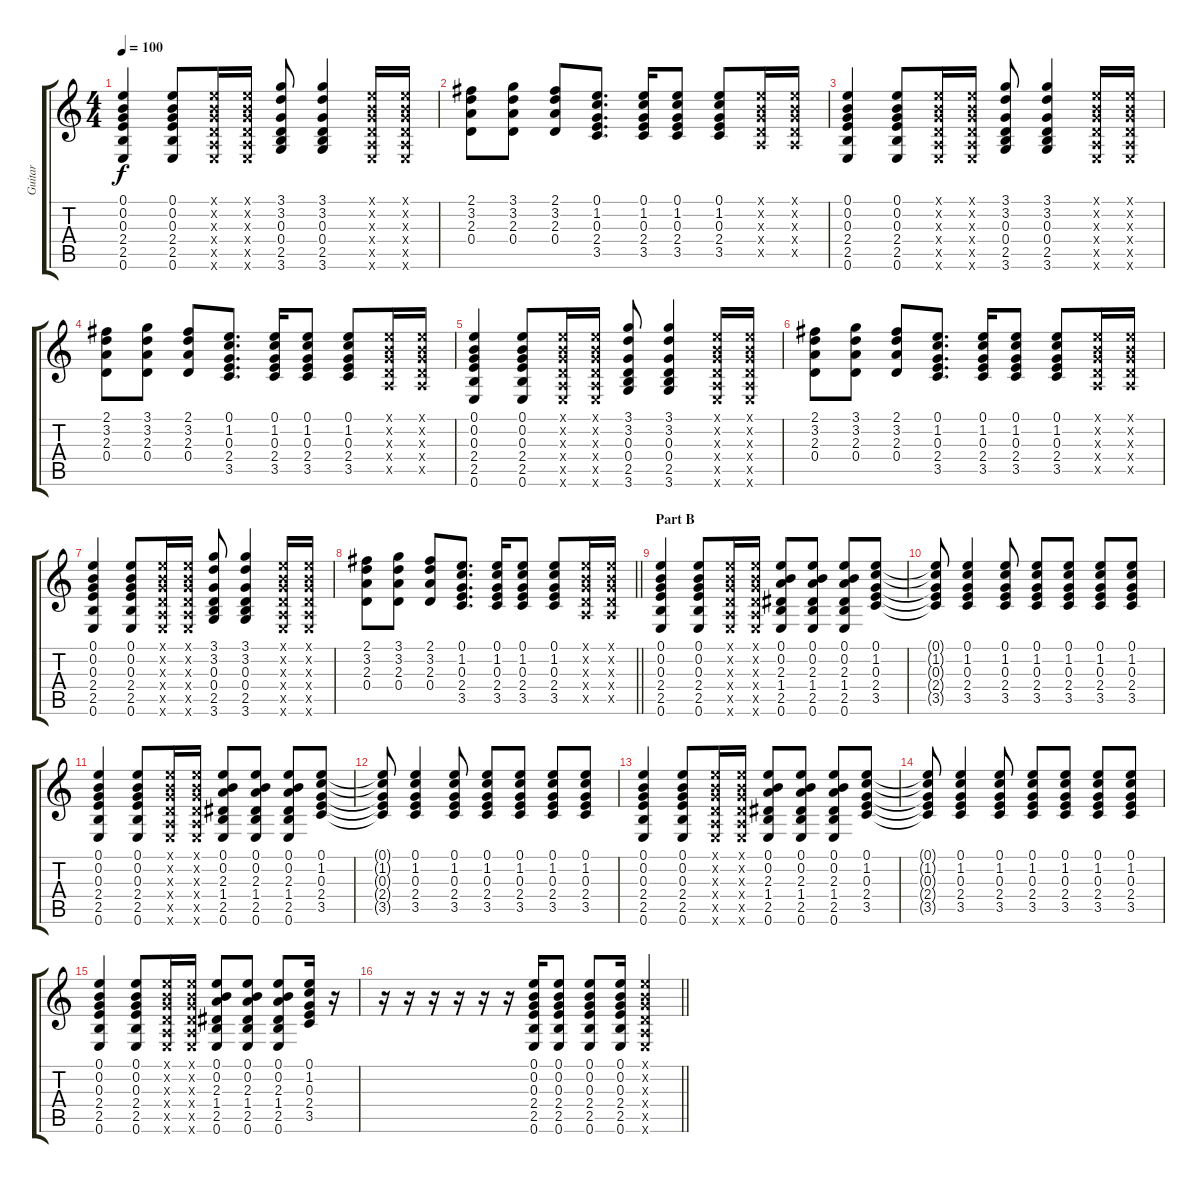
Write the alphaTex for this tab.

\track ("Guitar" "Guitar") {instrument acousticguitarsteel}
\staff {score tabs}
\tuning (E4 B3 G3 D3 A2 E2) {hide}
\ts (4 4)
\tempo 100
\clef g2
\ks c
(0.1 0.2 0.3 2.4 2.5 0.6).4{dy f} (0.1 0.2 0.3 2.4 2.5 0.6).8 (0.1{x} 0.2{x} 0.3{x} 0.4{x} 0.5{x} 0.6{x}).16 (0.1{x} 0.2{x} 0.3{x} 0.4{x} 0.5{x} 0.6{x}).16 (3.1 3.2 0.3 0.4 2.5 3.6).8 (3.1 3.2 0.3 0.4 2.5 3.6).4 (0.1{x} 0.2{x} 0.3{x} 0.4{x} 0.5{x} 0.6{x}).16 (0.1{x} 0.2{x} 0.3{x} 0.4{x} 0.5{x} 0.6{x}).16 |
(2.1 3.2 2.3 0.4).8 (3.1 3.2 2.3 0.4).8 (2.1 3.2 2.3 0.4).8 (0.1 1.2 0.3 2.4 3.5).8{d} (0.1 1.2 0.3 2.4 3.5).16 (0.1 1.2 0.3 2.4 3.5).8 (0.1 1.2 0.3 2.4 3.5).8 (0.1{x} 0.2{x} 0.3{x} 0.4{x} 0.5{x}).16 (0.1{x} 0.2{x} 0.3{x} 0.4{x} 0.5{x}).16 |
(0.1 0.2 0.3 2.4 2.5 0.6).4 (0.1 0.2 0.3 2.4 2.5 0.6).8 (0.1{x} 0.2{x} 0.3{x} 0.4{x} 0.5{x} 0.6{x}).16 (0.1{x} 0.2{x} 0.3{x} 0.4{x} 0.5{x} 0.6{x}).16 (3.1 3.2 0.3 0.4 2.5 3.6).8 (3.1 3.2 0.3 0.4 2.5 3.6).4 (0.1{x} 0.2{x} 0.3{x} 0.4{x} 0.5{x} 0.6{x}).16 (0.1{x} 0.2{x} 0.3{x} 0.4{x} 0.5{x} 0.6{x}).16 |
(2.1 3.2 2.3 0.4).8 (3.1 3.2 2.3 0.4).8 (2.1 3.2 2.3 0.4).8 (0.1 1.2 0.3 2.4 3.5).8{d} (0.1 1.2 0.3 2.4 3.5).16 (0.1 1.2 0.3 2.4 3.5).8 (0.1 1.2 0.3 2.4 3.5).8 (0.1{x} 0.2{x} 0.3{x} 0.4{x} 0.5{x}).16 (0.1{x} 0.2{x} 0.3{x} 0.4{x} 0.5{x}).16 |
(0.1 0.2 0.3 2.4 2.5 0.6).4 (0.1 0.2 0.3 2.4 2.5 0.6).8 (0.1{x} 0.2{x} 0.3{x} 0.4{x} 0.5{x} 0.6{x}).16 (0.1{x} 0.2{x} 0.3{x} 0.4{x} 0.5{x} 0.6{x}).16 (3.1 3.2 0.3 0.4 2.5 3.6).8 (3.1 3.2 0.3 0.4 2.5 3.6).4 (0.1{x} 0.2{x} 0.3{x} 0.4{x} 0.5{x} 0.6{x}).16 (0.1{x} 0.2{x} 0.3{x} 0.4{x} 0.5{x} 0.6{x}).16 |
(2.1 3.2 2.3 0.4).8 (3.1 3.2 2.3 0.4).8 (2.1 3.2 2.3 0.4).8 (0.1 1.2 0.3 2.4 3.5).8{d} (0.1 1.2 0.3 2.4 3.5).16 (0.1 1.2 0.3 2.4 3.5).8 (0.1 1.2 0.3 2.4 3.5).8 (0.1{x} 0.2{x} 0.3{x} 0.4{x} 0.5{x}).16 (0.1{x} 0.2{x} 0.3{x} 0.4{x} 0.5{x}).16 |
(0.1 0.2 0.3 2.4 2.5 0.6).4 (0.1 0.2 0.3 2.4 2.5 0.6).8 (0.1{x} 0.2{x} 0.3{x} 0.4{x} 0.5{x} 0.6{x}).16 (0.1{x} 0.2{x} 0.3{x} 0.4{x} 0.5{x} 0.6{x}).16 (3.1 3.2 0.3 0.4 2.5 3.6).8 (3.1 3.2 0.3 0.4 2.5 3.6).4 (0.1{x} 0.2{x} 0.3{x} 0.4{x} 0.5{x} 0.6{x}).16 (0.1{x} 0.2{x} 0.3{x} 0.4{x} 0.5{x} 0.6{x}).16 |
\barLineRight lightlight
(2.1 3.2 2.3 0.4).8 (3.1 3.2 2.3 0.4).8 (2.1 3.2 2.3 0.4).8 (0.1 1.2 0.3 2.4 3.5).8{d} (0.1 1.2 0.3 2.4 3.5).16 (0.1 1.2 0.3 2.4 3.5).8 (0.1 1.2 0.3 2.4 3.5).8 (0.1{x} 0.2{x} 0.3{x} 0.4{x} 0.5{x}).16 (0.1{x} 0.2{x} 0.3{x} 0.4{x} 0.5{x}).16 |
\section ("" "Part B")
(0.1 0.2 0.3 2.4 2.5 0.6).4 (0.1 0.2 0.3 2.4 2.5 0.6).8 (0.1{x} 0.2{x} 0.3{x} 0.4{x} 0.5{x} 0.6{x}).16 (0.1{x} 0.2{x} 0.3{x} 0.4{x} 0.5{x} 0.6{x}).16 (0.1 0.2 2.3 1.4 2.5 0.6).8 (0.1 0.2 2.3 1.4 2.5 0.6).8 (0.1 0.2 2.3 1.4 2.5 0.6).8 (0.1 1.2 0.3 2.4 3.5).8 |
(0.1{t} 1.2{t} 0.3{t} 2.4{t} 3.5{t}).8 (0.1 1.2 0.3 2.4 3.5).4 (0.1 1.2 0.3 2.4 3.5).8 (0.1 1.2 0.3 2.4 3.5).8 (0.1 1.2 0.3 2.4 3.5).8 (0.1 1.2 0.3 2.4 3.5).8 (0.1 1.2 0.3 2.4 3.5).8 |
(0.1 0.2 0.3 2.4 2.5 0.6).4 (0.1 0.2 0.3 2.4 2.5 0.6).8 (0.1{x} 0.2{x} 0.3{x} 0.4{x} 0.5{x} 0.6{x}).16 (0.1{x} 0.2{x} 0.3{x} 0.4{x} 0.5{x} 0.6{x}).16 (0.1 0.2 2.3 1.4 2.5 0.6).8 (0.1 0.2 2.3 1.4 2.5 0.6).8 (0.1 0.2 2.3 1.4 2.5 0.6).8 (0.1 1.2 0.3 2.4 3.5).8 |
(0.1{t} 1.2{t} 0.3{t} 2.4{t} 3.5{t}).8 (0.1 1.2 0.3 2.4 3.5).4 (0.1 1.2 0.3 2.4 3.5).8 (0.1 1.2 0.3 2.4 3.5).8 (0.1 1.2 0.3 2.4 3.5).8 (0.1 1.2 0.3 2.4 3.5).8 (0.1 1.2 0.3 2.4 3.5).8 |
(0.1 0.2 0.3 2.4 2.5 0.6).4 (0.1 0.2 0.3 2.4 2.5 0.6).8 (0.1{x} 0.2{x} 0.3{x} 0.4{x} 0.5{x} 0.6{x}).16 (0.1{x} 0.2{x} 0.3{x} 0.4{x} 0.5{x} 0.6{x}).16 (0.1 0.2 2.3 1.4 2.5 0.6).8 (0.1 0.2 2.3 1.4 2.5 0.6).8 (0.1 0.2 2.3 1.4 2.5 0.6).8 (0.1 1.2 0.3 2.4 3.5).8 |
(0.1{t} 1.2{t} 0.3{t} 2.4{t} 3.5{t}).8 (0.1 1.2 0.3 2.4 3.5).4 (0.1 1.2 0.3 2.4 3.5).8 (0.1 1.2 0.3 2.4 3.5).8 (0.1 1.2 0.3 2.4 3.5).8 (0.1 1.2 0.3 2.4 3.5).8 (0.1 1.2 0.3 2.4 3.5).8 |
(0.1 0.2 0.3 2.4 2.5 0.6).4 (0.1 0.2 0.3 2.4 2.5 0.6).8 (0.1{x} 0.2{x} 0.3{x} 0.4{x} 0.5{x} 0.6{x}).16 (0.1{x} 0.2{x} 0.3{x} 0.4{x} 0.5{x} 0.6{x}).16 (0.1 0.2 2.3 1.4 2.5 0.6).8 (0.1 0.2 2.3 1.4 2.5 0.6).8 (0.1 0.2 2.3 1.4 2.5 0.6).8 (0.1 1.2 0.3 2.4 3.5).16 r.16 |
\barLineRight lightlight
r.16 r.16 r.16 r.16 r.16 r.16 (0.1 0.2 0.3 2.4 2.5 0.6).16 (0.1 0.2 0.3 2.4 2.5 0.6).8 (0.1 0.2 0.3 2.4 2.5 0.6).8 (0.1 0.2 0.3 2.4 2.5 0.6).16 (0.1{x} 0.2{x} 0.3{x} 0.4{x} 0.5{x} 0.6{x}).4
